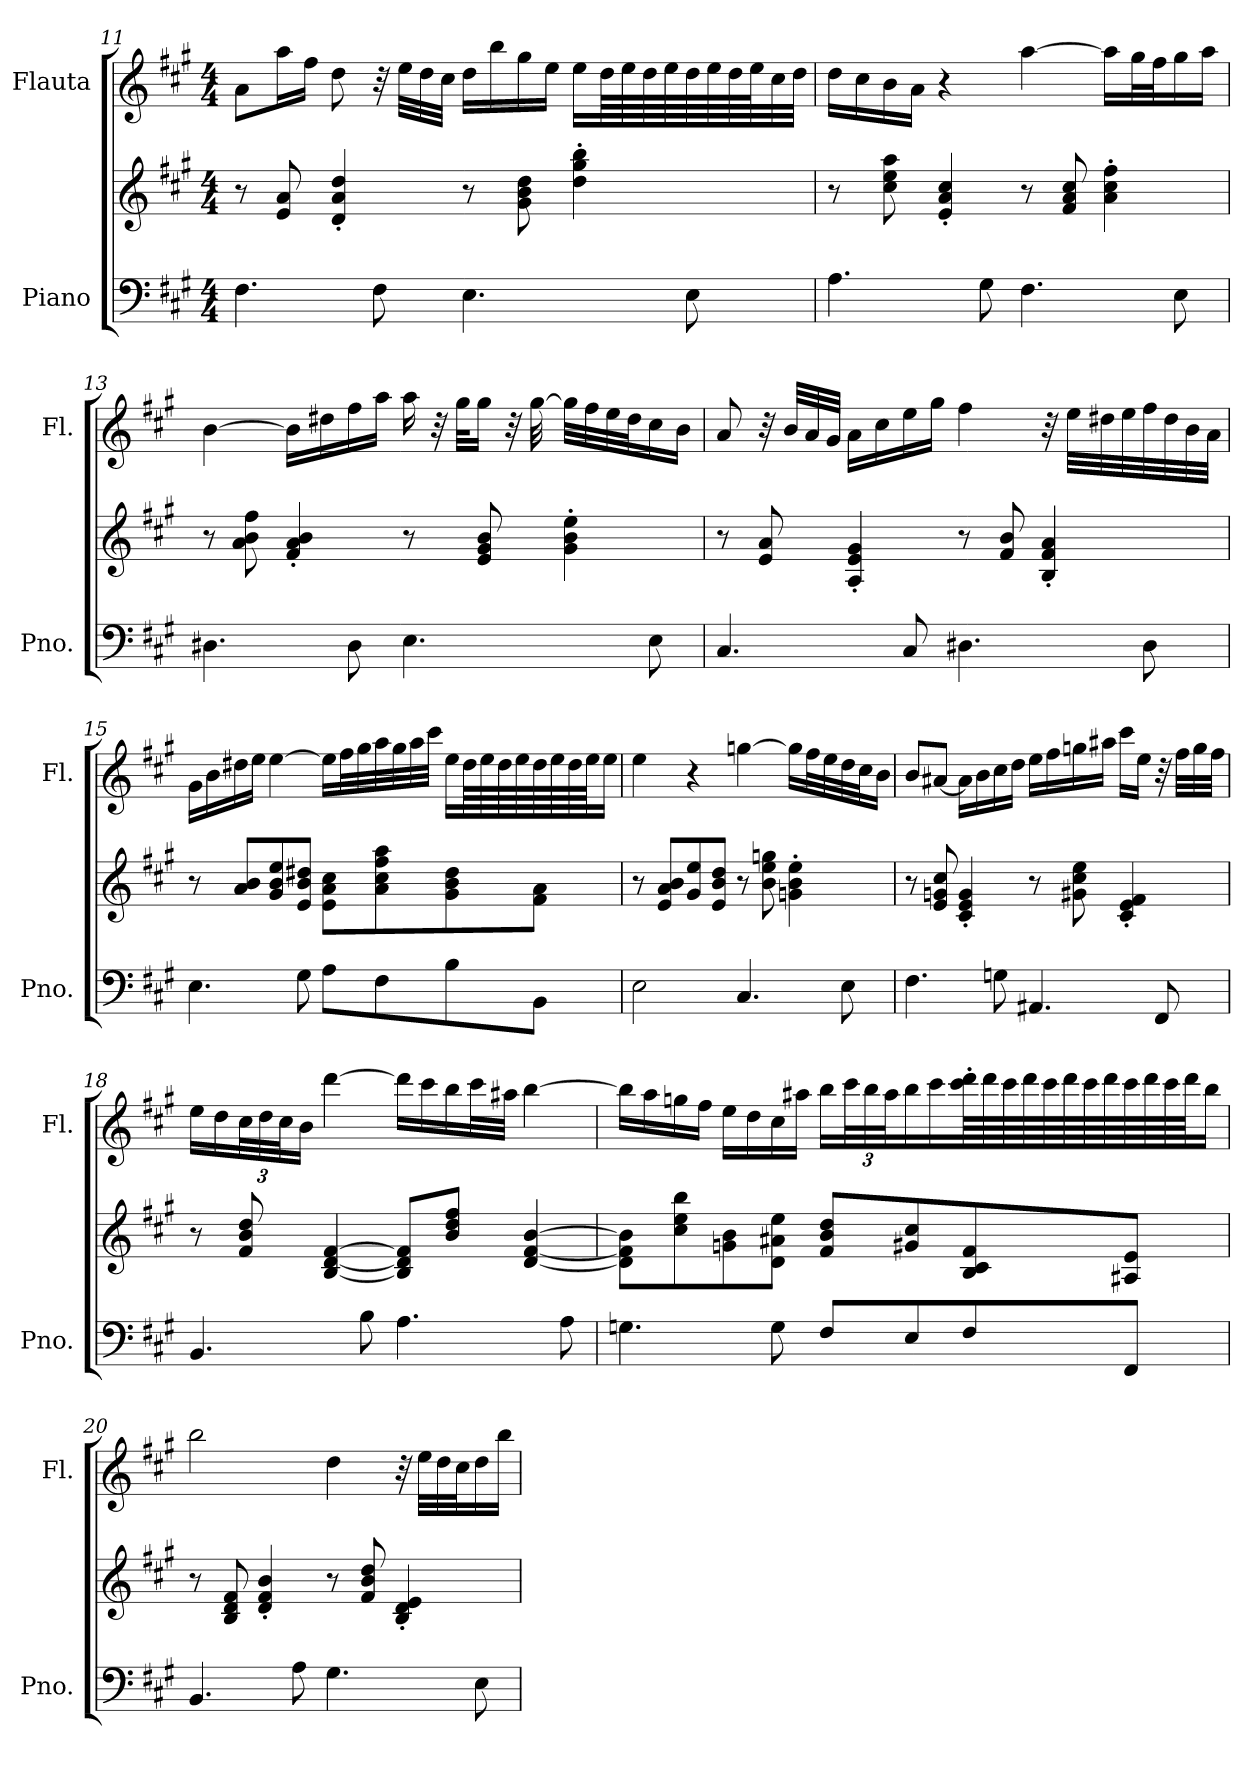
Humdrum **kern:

**kern	**kern	**kern
*part2	*part2	*part1
*staff3	*staff2	*staff1
*I"Piano	*	*I"Flauta
*I'Pno.	*	*I'Fl.
*clefF4	*clefG2	*clefG2
*k[f#c#g#]	*k[f#c#g#]	*k[f#c#g#]
*M4/4	*M4/4	*M4/4
=11	=11	=11
4.F#\	8r	8a\L
.	8e/ 8a/	16aa\L
.	.	16ff#\JJ
.	4d/' 4a/' 4dd/'	8dd\
8F#\	.	32r
.	.	32ee\LLL
.	.	32dd\
.	.	32cc#\JJJ
4.E\	8r	16dd\LL
.	.	16bb\
.	8g#\ 8b\ 8dd\	16gg#\
.	.	16ee\JJ
.	4dd\' 4gg#\' 4bb\'	16ee\LL
.	.	64dd\LL
.	.	64ee\
.	.	64dd\
.	.	64ee\
8E\	.	64dd\
.	.	64ee\
.	.	64dd\
.	.	64ee\J
.	.	32cc#\
.	.	32dd\JJJ
!!LO:LB:g=z
=12	=12	=12
4.A\	8r	16dd\LL
.	.	16cc#\
.	8cc#\ 8ee\ 8aa\	16b\
.	.	16a\JJ
.	4e/' 4a/' 4cc#/'	4r
8G#\	.	.
4.F#\	8r	[4aa\
.	8f#/ 8a/ 8cc#/	.
.	4a\' 4cc#\' 4ff#\'	16aa\LL]
.	.	32gg#\L
.	.	32ff#\J
8E\	.	16gg#\
.	.	16aa\JJ
=13	=13	=13
4.D#X\	8r	[4b\
.	8a\ 8b\ 8ff#\	.
.	4f#/' 4a/' 4b/'	16b\LL]
.	.	16dd#X\
8D#\	.	16ff#\
.	.	16aa\JJ
4.E\	8r	16aa\
.	.	32r
.	.	32gg#\KLL
.	8e/ 8g#/ 8b/	16gg#\JJ
.	.	32r
.	.	[32gg#\
.	4g#\' 4b\' 4ee\'	32gg#\LLL]
.	.	32ff#\
.	.	32ee\
.	.	32dd#\J
8E\	.	16cc#\
.	.	16b\JJ
!!LO:LB:g=z
=14	=14	=14
4.C#/	8r	8a/
.	8e/ 8a/	32r
.	.	32b/LLL
.	.	32a/
.	.	32g#/JJJ
.	4A/' 4e/' 4g#/'	16a\LL
.	.	16cc#\
8C#/	.	16ee\
.	.	16gg#\JJ
4.D#X\	8r	4ff#\
.	8f#/ 8b/	.
.	4B/' 4f#/' 4a/'	32r
.	.	32ee\LLL
.	.	32dd#X\
.	.	32ee\
8D#\	.	32ff#\
.	.	32dd#\
.	.	32b\
.	.	32a\JJJ
!!LO:LB:g=z
=15	=15	=15
4.E\	8r	16g#\LL
.	.	16b\
.	8a/ 8b/L	16dd#X\
.	.	16ee\JJ
.	8g#/ 8b/ 8ee/	[4ee\
8G#\	8e/ 8b/ 8dd#X/J	.
8A\L	8e\ 8a\ 8cc#\L	16ee\LL]
.	.	32ff#\L
.	.	32gg#\
8F#\	8a\ 8cc#\ 8ff#\ 8aa\	32aa\
.	.	32gg#\
.	.	32aa\
.	.	32ccc#\JJJ
8B\	8g#\ 8b\ 8dd#\	16ee\LL
.	.	64dd#\LL
.	.	64ee\
.	.	64dd#\
.	.	64ee\
8BB\J	8f#\ 8a\J	64dd#\
.	.	64ee\
.	.	64dd#\
.	.	64ee\JJ
.	.	16ee\JJ
=16	=16	=16
2E\	8r	4ee\
.	8e/ 8a/ 8b/L	.
.	8g#/ 8ee/	4r
.	8e/ 8b/ 8dd/J	.
4.C#/	8r	[4ggn\
.	8b\ 8ee\ 8ggn\	.
.	4gn\' 4b\' 4ee\'	16gg\LL]
.	.	32ff#\L
.	.	32ee\
8E\	.	32dd\
.	.	32cc#\J
.	.	16b\JJ
!!LO:PB:g=z
=17	=17	=17
4.F#\	8r	8b/L
.	8e/ 8gn/ 8cc#/	[8a#X/J
.	4c#/' 4e/' 4g/'	16a#\LL]
.	.	16b\
8Gn\	.	16cc#\
.	.	16dd\JJ
4.AA#X/	8r	16ee\LL
.	.	16ff#\
.	8g#X\ 8cc#\ 8ee\	16ggn\
.	.	16aa#X\JJ
.	4c#/' 4e/' 4f#/'	16ccc#\LL
.	.	16ee\JJ
8FF#/	.	32r
.	.	32ff#\LLL
.	.	32gg\
.	.	32ff#\JJJ
=18	=18	=18
4.BB/	8r	16ee\LL
.	.	16dd\
*	*	*Xbrackettup
.	8f#/ 8b/ 8dd/	48cc#\L
.	.	48dd\
.	.	48cc#\J
.	.	16b\JJ
.	[4B/ [4d/ [4f#/	[4ddd\
8B\	.	.
4.A\	8B/] 8d/] 8f#/]L	16ddd\LL]
.	.	16ccc#\
.	8b/ 8dd/ 8ff#/J	16bb\
.	.	32ccc#\L
.	.	32aa#X\JJJ
.	[4d/ [4f#/ [4b/	[4bb\
8A\	.	.
!!LO:LB:g=z
=19	=19	=19
4.Gn\	8d\] 8f#\] 8b\]L	16bb\LL]
.	.	16aa\
.	8cc#\ 8ee\ 8bb\	16ggn\
.	.	16ff#\JJ
.	8gn\ 8b\	16ee\LL
.	.	16dd\
8G\	8d\ 8a#X\ 8ee\J	16cc#\
.	.	16aa#X\JJ
8F#/L	8f#/ 8b/ 8dd/L	16bb\LL
.	.	48ccc#\L
.	.	48bb\
.	.	48aa#\J
8E/	8g#X/ 8cc#/	16bb\
.	.	16ccc#\
8F#/	8B/ 8c#/ 8f#/	64ccc#\' 64ddd\'LL
.	.	64ddd\
.	.	64ccc#\
.	.	64ddd\
.	.	64ccc#\
.	.	64ddd\
.	.	64ccc#\
.	.	64ddd\
8FF#/J	8A#X/ 8e/J	64ccc#\
.	.	64ddd\
.	.	64ccc#\
.	.	64ddd\JJ
.	.	16bb\JJ
!!LO:LB:g=z
=20	=20	=20
4.BB/	8r	2bb\
.	8B/ 8d/ 8f#/	.
.	4d/' 4f#/' 4b/'	.
8A\	.	.
4.G#\	8r	4dd\
.	8f#/ 8b/ 8dd/	.
.	4B/' 4d/' 4e/'	32r
.	.	32ee\LLL
.	.	32dd\
.	.	32cc#\J
8E\	.	16dd\
.	.	16bb\JJ
=	=	=
*-	*-	*-
